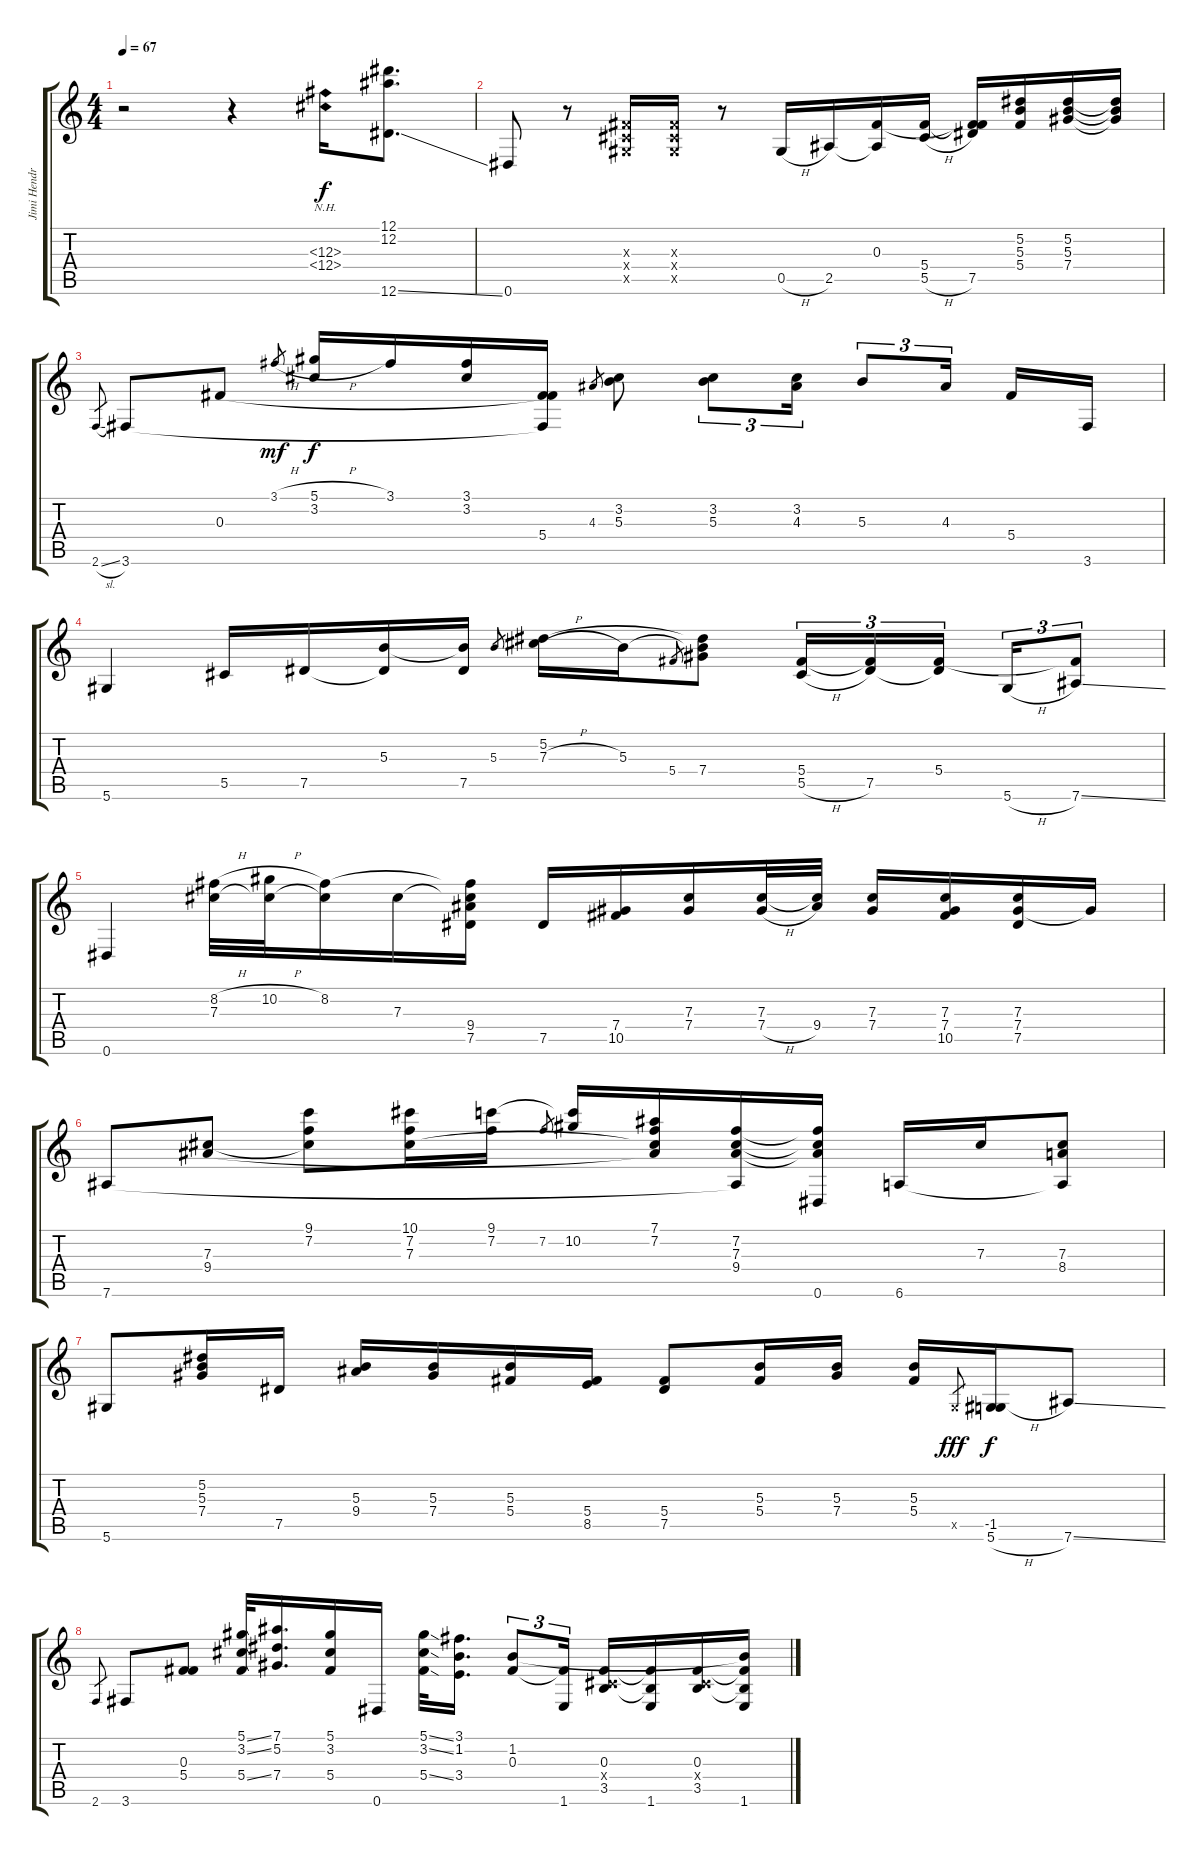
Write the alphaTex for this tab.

\track ("Jimi Hendrix" "Jimi Hendr") {instrument electricguitarclean}
\staff {score tabs}
\tuning (Eb4 Bb3 Gb3 Db3 Ab2 Eb2) {hide}
\ts (4 4)
\tempo 67
\clef g2
\ks c
r.2{dy f instrument electricguitarclean} r.4 (12.3{nh} 12.4{nh}).16 (12.1 12.2 12.6{ss}).8{d} |
0.6.8 r.8 (0.3{x} 0.4{x} 0.5{x}).16 (0.3{x} 0.4{x} 0.5{x}).16 r.8 0.5{h}.16 2.5.16 (0.3 2.5{t}).16 (5.4 5.5{h}).16 (0.3{t} 5.4{t} 7.5).16 (5.2 5.3 5.4).16 (5.2 5.3 7.4).16 (5.2{t} 5.3{t} 7.4{t}).16 |
2.6{sl}.8{gr} 3.6.8 0.3.8 3.1{h}.8{gr dy mf} (5.1{h} 3.2).16{dy f} 3.1.16 (3.1 3.2).16 (0.3{t} 5.4 3.6{t}).16 4.3.8{gr} (3.2 5.3).8 (3.2 5.3).8{tu (3 2)} (3.2 4.3).16{tu (3 2)} 5.3.8{tu (3 2)} 4.3.16{tu (3 2) beam splitsecondary} 5.4.16 3.6.16 |
5.6.4 5.5.16 7.5.16 (5.3 7.5{t}).16 (5.3{t} 7.5).16 5.3.8{gr} (5.2 7.3{h}).16 5.3.16 5.4.8{gr} (5.2{t} 5.3{t} 7.4).8 (5.4 5.5{h}).16{tu (3 2)} (5.4{t} 7.5).16{tu (3 2)} (5.4 7.5{t}).16{tu (3 2) beam splitsecondary} 5.6{h}.16{tu (3 2)} (5.4{t} 7.6{ss}).8{tu (3 2)} |
0.6.4 (8.2{h} 7.3).32 (10.2{h} 7.3{t}).32 (8.2 7.3{t}).16 7.3.16 (8.2{t} 7.3{t} 9.4 7.5).16 7.5.16 (7.4 10.5).16 (7.3 7.4).16 (7.3 7.4{h}).32 (7.3{t} 9.4).32 (7.3 7.4).16 (7.3 7.4 10.5).16 (7.3 7.4 7.5).16 7.4{t}.16 |
7.6.8 (7.3 9.4).8 (9.1 7.2 7.3{t}).8 (10.1 7.2 7.3).16 (9.1 7.2).16 7.2.8{gr} (9.1{t} 10.2).16 (7.1 7.2 7.3{t} 9.4{t}).16 (7.2 7.3 9.4 7.6{t}).16 (7.2{t} 7.3{t} 9.4{t} 0.6).16 6.6.16 7.3.16 (7.3 8.4 6.6{t}).8 |
5.6.8 (5.2 5.3 7.4).16 7.5.16 (5.3 9.4).16 (5.3 7.4).16 (5.3 5.4).16 (5.4 8.5).16 (5.4 7.5).8 (5.3 5.4).16 (5.3 7.4).16 (5.3 5.4).16 0.5{x}.8{gr dy fff} (-1.5 5.6{h}).16{dy f} 7.6{ss}.8 |
2.6.8{gr} 3.6.8 (0.3 5.4).8 (5.1{ss} 3.2{ss} 5.4{ss}).32 (7.1 5.2 7.4).16{d} (5.1 3.2 5.4).16 0.6.16 (5.1{ss} 3.2{ss} 5.4{ss}).32 (3.1 1.2 3.4).16{d} (1.2 0.3).8{tu (3 2)} (0.3{t} 1.6).16{tu (3 2)} (0.3 0.4{x} 3.5).16 (0.3{t} 3.5{t} 1.6).16 (0.3 0.4{x} 3.5).16 (1.2{t} 0.3{t} 3.5{t} 1.6).16
